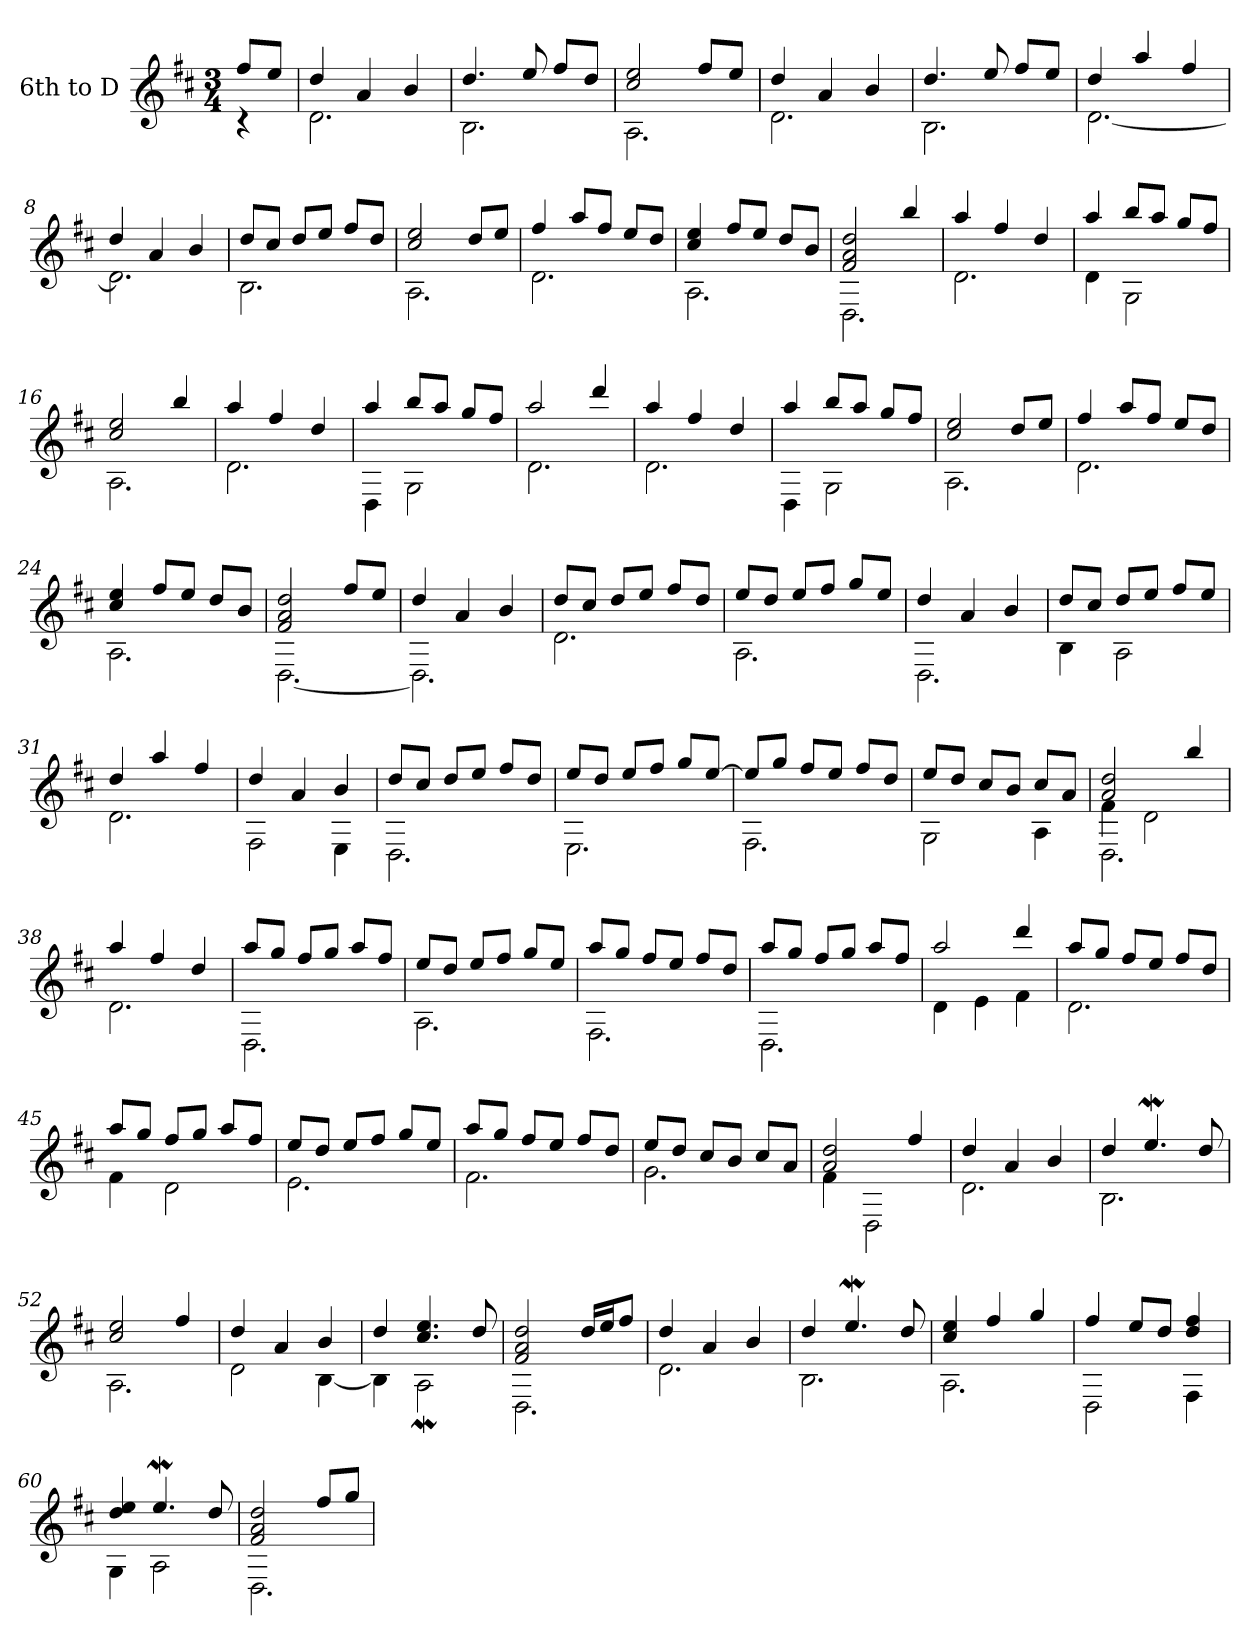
**kern
*part1
*staff1
*I"6th to D
!!LO:PB:g=z
*clefG2
*ITrd7c12
*k[f#c#]
*D:
*M3/4
*MM120
=1
*^
8f#i/L	4r
8ei/J	.
=2	=2
4di/	2.Di\
4Ai/	.
4Bi/	.
=3	=3
4.di/	2.BBi\
8ei/	.
8f#i/L	.
8di/J	.
=4	=4
2c#i/ 2ei	2.AAi\
8f#i/L	.
8ei/J	.
=5	=5
4di/	2.Di\
4Ai/	.
4Bi/	.
=6	=6
4.di/	2.BBi\
8ei/	.
8f#i/L	.
8ei/J	.
=7	=7
4di/	[<2.Di\
4ai/	.
4f#i/	.
=8	=8
4di/	2.Di\]
4Ai/	.
4Bi/	.
!!LO:LB:g=z	!!
=9	=9
8di/L	2.BBi\
8c#i/J	.
8di/L	.
8ei/J	.
8f#i/L	.
8di/J	.
=10	=10
2c#i/ 2ei	2.AAi\
8di/L	.
8ei/J	.
=11	=11
4f#i/	2.Di\
8ai/L	.
8f#i/J	.
8ei/L	.
8di/J	.
=12	=12
4c#i/ 4ei	2.AAi\
8f#i/L	.
8ei/J	.
8di/L	.
8Bi/J	.
=13	=13
2F#i/ 2Ai 2di	2.DDi\
4bi/	.
=14	=14
4ai/	2.Di\
4f#i/	.
4di/	.
=15	=15
4ai/	4Di\
8bi/L	2GGi\
8ai/J	.
8gi/L	.
8f#i/J	.
=16	=16
2c#i/ 2ei	2.AAi\
4bi/	.
!!LO:LB:g=z	!!
=17	=17
4ai/	2.Di\
4f#i/	.
4di/	.
=18	=18
4ai/	4DDi\
8bi/L	2GGi\
8ai/J	.
8gi/L	.
8f#i/J	.
=19	=19
2ai/	2.Di\
4ddi/	.
=20	=20
4ai/	2.Di\
4f#i/	.
4di/	.
=21	=21
4ai/	4DDi\
8bi/L	2GGi\
8ai/J	.
8gi/L	.
8f#i/J	.
=22	=22
2c#i/ 2ei	2.AAi\
8di/L	.
8ei/J	.
=23	=23
4f#i/	2.Di\
8ai/L	.
8f#i/J	.
8ei/L	.
8di/J	.
=24	=24
4c#i/ 4ei	2.AAi\
8f#i/L	.
8ei/J	.
8di/L	.
8Bi/J	.
!!LO:LB:g=z	!!
=25	=25
2F#i/ 2Ai 2di	[<2.DDi\
8f#i/L	.
8ei/J	.
=26	=26
4di/	2.DDi\]
4Ai/	.
4Bi/	.
=27	=27
8di/L	2.Di\
8c#i/J	.
8di/L	.
8ei/J	.
8f#i/L	.
8di/J	.
=28	=28
8ei/L	2.AAi\
8di/J	.
8ei/L	.
8f#i/J	.
8gi/L	.
8ei/J	.
=29	=29
4di/	2.DDi\
4Ai/	.
4Bi/	.
=30	=30
8di/L	4BBi\
8c#i/J	.
8di/L	2AAi\
8ei/J	.
8f#i/L	.
8ei/J	.
=31	=31
4di/	2.Di\
4ai/	.
4f#i/	.
=32	=32
4di/	2FF#i\
4Ai/	.
4Bi/	4EEi\
!!LO:LB:g=z	!!
=33	=33
8di/L	2.DDi\
8c#i/J	.
8di/L	.
8ei/J	.
8f#i/L	.
8di/J	.
=34	=34
8ei/L	2.EEi\
8di/J	.
8ei/L	.
8f#i/J	.
8gi/L	.
[>8ei/J	.
=35	=35
8ei/L]	2.FF#i\
8gi/J	.
8f#i/L	.
8ei/J	.
8f#i/L	.
8di/J	.
=36	=36
8ei/L	2GGi\
8di/J	.
8c#i/L	.
8Bi/J	.
8c#i/L	4AAi\
8Ai/J	.
=37	=37
*	*^
2Ai/ 2di	4F#i\	2.DDi\
.	2Di\	.
4bi/	.	.
*	*v	*v
=38	=38
4ai/	2.Di\
4f#i/	.
4di/	.
=39	=39
8ai/L	2.DDi\
8gi/J	.
8f#i/L	.
8gi/J	.
8ai/L	.
8f#i/J	.
!!LO:LB:g=z	!!
=40	=40
8ei/L	2.AAi\
8di/J	.
8ei/L	.
8f#i/J	.
8gi/L	.
8ei/J	.
=41	=41
8ai/L	2.FF#i\
8gi/J	.
8f#i/L	.
8ei/J	.
8f#i/L	.
8di/J	.
=42	=42
8ai/L	2.DDi\
8gi/J	.
8f#i/L	.
8gi/J	.
8ai/L	.
8f#i/J	.
=43	=43
2ai/	4Di\
.	4Ei\
4ddi/	4F#i\
=44	=44
8ai/L	2.Di\
8gi/J	.
8f#i/L	.
8ei/J	.
8f#i/L	.
8di/J	.
=45	=45
8ai/L	4F#i\
8gi/J	.
8f#i/L	2Di\
8gi/J	.
8ai/L	.
8f#i/J	.
=46	=46
8ei/L	2.Ei\
8di/J	.
8ei/L	.
8f#i/J	.
8gi/L	.
8ei/J	.
!!LO:LB:g=z	!!
=47	=47
8ai/L	2.F#i\
8gi/J	.
8f#i/L	.
8ei/J	.
8f#i/L	.
8di/J	.
=48	=48
8ei/L	2.Gi\
8di/J	.
8c#i/L	.
8Bi/J	.
8c#i/L	.
8Ai/J	.
=49	=49
2Ai/ 2di	4F#i\
.	2DDi\
4f#i/	.
=50	=50
4di/	2.Di\
4Ai/	.
4Bi/	.
=51	=51
4di/	2.BBi\
4.eWi/	.
8di/	.
=52	=52
2c#i/ 2ei	2.AAi\
4f#i/	.
=53	=53
4di/	2Di\
4Ai/	.
4Bi/	[<4BBi\
!!LO:LB:g=z	!!
=54	=54
4di/	4BBi\]
4.c#i/ 4.ei	2AAWi\
8di/	.
=55	=55
2F#i/ 2Ai 2di	2.DDi\
16di/LL	.
16ei/J	.
8f#i/J	.
=56	=56
4di/	2.Di\
4Ai/	.
4Bi/	.
=57	=57
4di/	2.BBi\
4.eWi/	.
8di/	.
=58	=58
4c#i/ 4ei	2.AAi\
4f#i/	.
4gi/	.
=59	=59
4f#i/	2DDi\
8ei/L	.
8di/J	.
4di/ 4f#i	4FF#i\
=60	=60
4di/ 4ei	4GGi\
4.eWi/	2AAi\
8di/	.
=61	=61
2F#i/ 2Ai 2di	2.DDi\
8f#i/L	.
8gi/J	.
*v	*v
=
*-
